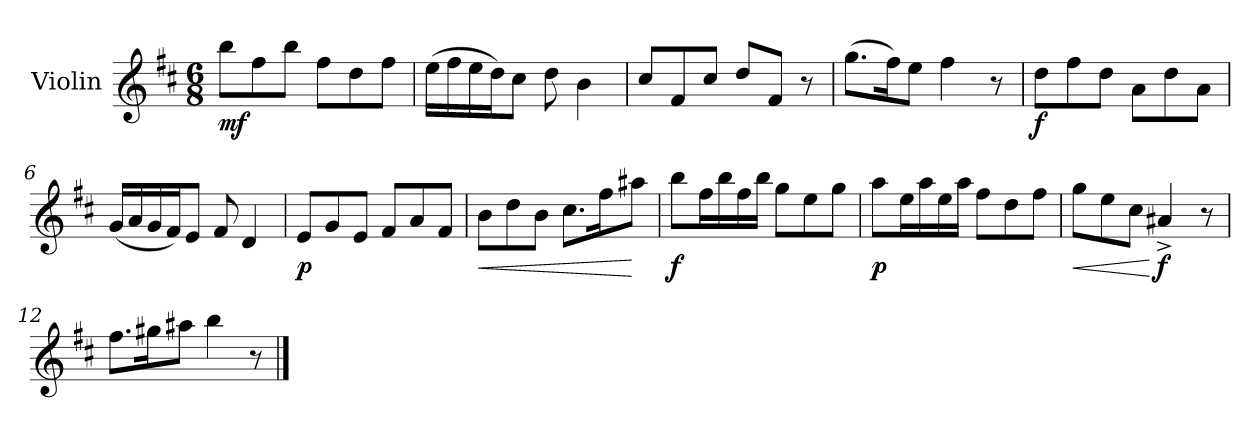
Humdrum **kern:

**kern	**dynam
*part1	*part1
*staff1	*staff1
*I"Violin	*
*I'Vln.	*
!!LO:PB:g=z
*clefG2	*
*k[f#c#]	*
*D:	*
*M6/8	*
=1	=1
8bbi\L	mf
8ff#i\	.
8bbi\J	.
8ff#i\L	.
8ddi\	.
8ff#i\J	.
=2	=2
(16eei\LL	.
16ff#i\	.
16eei\	.
16ddi\J)	.
8cc#i\J	.
8ddi\	.
4bi\	.
=3	=3
8cc#i/L	.
8f#i/	.
8cc#i/J	.
8ddi/L	.
8f#i/J	.
8r	.
=4	=4
(8.ggi\L	.
16ff#i\k)	.
8eei\J	.
4ff#i\	.
8r	.
=5	=5
8ddi\L	f
8ff#i\	.
8ddi\J	.
8ai\L	.
8ddi\	.
8ai\J	.
!!LO:LB:g=z
=6	=6
(16gi/LL	.
16ai/	.
16gi/	.
16f#i/J)	.
8ei/J	.
8f#i/	.
4di/	.
=7	=7
8ei/L	p
8gi/	.
8ei/J	.
8f#i/L	.
8ai/	.
8f#i/J	.
=8	=8
!	!LO:HP:b
8bi\L	<
8ddi\	.
8bi\J	.
8.cc#i\L	.
16ff#i\k	.
8aa#Xi\J	[
=9	=9
8bbi\L	f
16ff#i\L	.
16bbi\	.
16ff#i\	.
16bbi\JJ	.
8ggi\L	.
8eei\	.
8ggi\J	.
!!LO:LB:g=z
=10	=10
8aai\L	p
16eei\L	.
16aai\	.
16eei\	.
16aai\JJ	.
8ff#i\L	.
8ddi\	.
8ff#i\J	.
=11	=11
!	!LO:HP:b
8ggi\L	<
8eei\	.
8cc#i\J	.
4a#X^i/	[ f
8r	.
=12	=12
8.ff#i\L	.
16gg#Xi\k	.
8aa#Xi\J	.
4bbi\	.
8r	.
==	==
*-	*-
